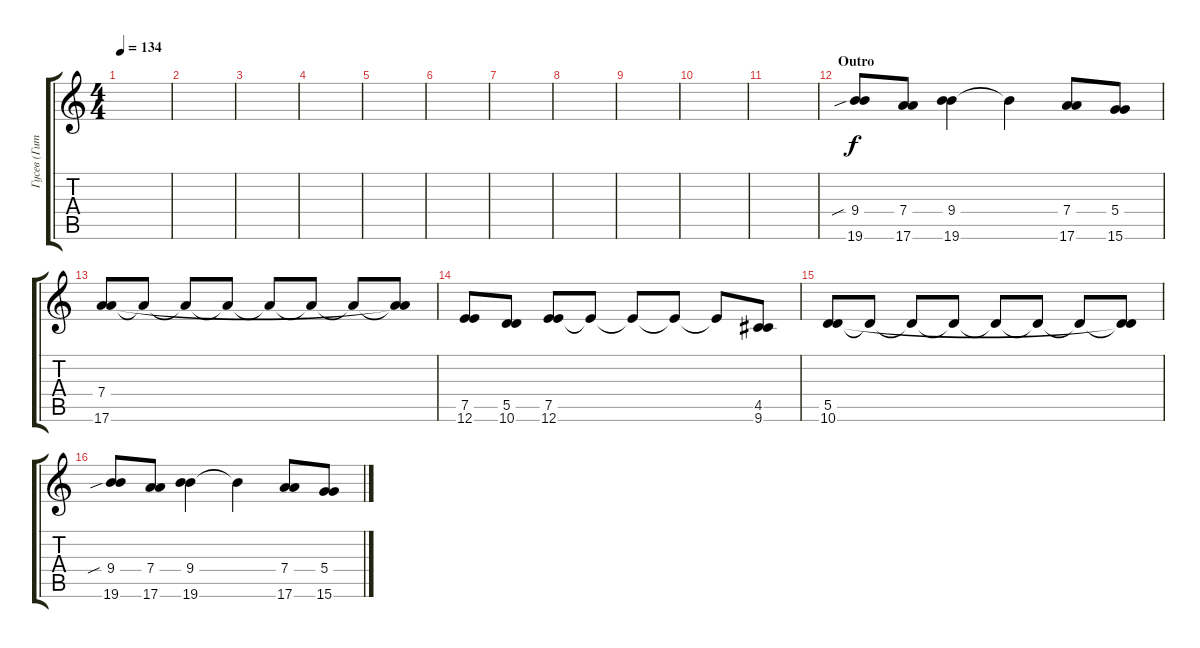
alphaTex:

\track ("Гусев (Гитара №1)" "Гусев (Гит") {instrument electricguitarjazz}
\staff {score tabs}
\tuning (E4 B3 G3 D3 A2 E2) {hide}
\ts (4 4)
\tempo 134
\clef g2
\ks c
|
|
|
|
|
|
|
|
|
|
|
\section ("" "Outro")
(9.4{sib} 19.6).8 (7.4 17.6).8 (9.4 19.6).4 9.4{t}.4 (7.4 17.6).8 (5.4 15.6).8 |
(7.4 17.6).8 7.4{t}.8 7.4{t}.8 7.4{t}.8 7.4{t}.8 7.4{t}.8 7.4{t}.8 (7.4{t} 17.6{t}).8 |
(7.5 12.6).8 (5.5 10.6).8 (7.5 12.6).8 7.5{t}.8 7.5{t}.8 7.5{t}.8 7.5{t}.8 (4.5 9.6).8 |
(5.5 10.6).8 5.5{t}.8 5.5{t}.8 5.5{t}.8 5.5{t}.8 5.5{t}.8 5.5{t}.8 (5.5{t} 10.6{t}).8 |
(9.4{sib} 19.6).8 (7.4 17.6).8 (9.4 19.6).4 9.4{t}.4 (7.4 17.6).8 (5.4 15.6).8
